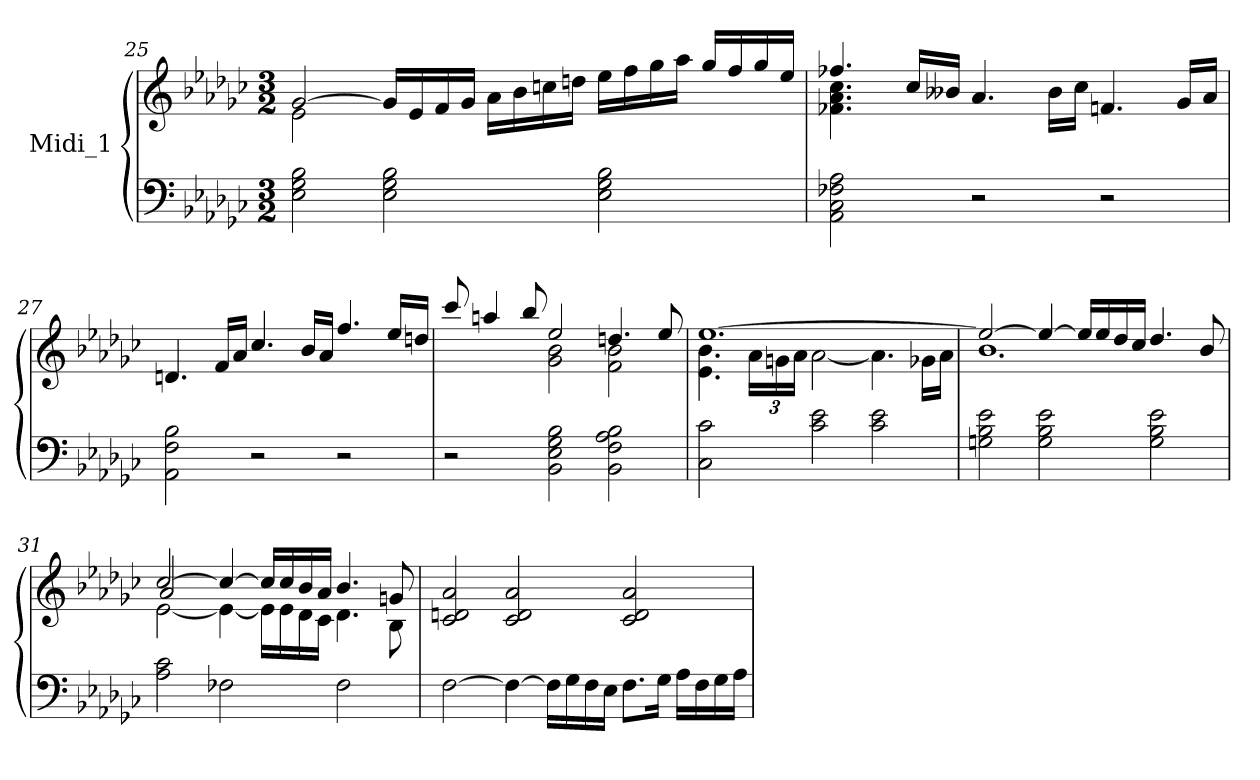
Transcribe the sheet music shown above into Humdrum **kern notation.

**kern	**kern
*part1	*part1
*staff2	*staff1
*I"Midi_1	*
*clefF4	*clefG2
*k[b-e-a-d-g-c-]	*k[b-e-a-d-g-c-]
*G-:	*G-:
*M3/2	*M3/2
=25	=25
*	*^
2E-\ 2G-\ 2B-\	[2g-/	2e-\
2E-\ 2G-\ 2B-\	16g-/LL]	2ryy
.	16e-/	.
.	16f/	.
.	16g-/JJ	.
.	16a-\LL	.
.	16b-\	.
.	16ccn\	.
.	16ddn\JJ	.
2E-\ 2G-\ 2B-\	16ee-\LL	2ryy
.	16ff\	.
.	16gg-\	.
.	16aa-\JJ	.
.	16gg-/LL	.
.	16ff/	.
.	16gg-/	.
.	16ee-/JJ	.
!!LO:LB:g=z	!!
=26	=26	=26
2AA-\ 2C-\ 2F-X\ 2A-\	4.ff-X/	4.f-X\ 4.a-\ 4.cc-\
.	16cc-/LL	8ryy
.	16b--X/JJ	.
2r	4.a-/	2ryy
.	16b--\LL	.
.	16cc-\JJ	.
2r	4.fn/	2ryy
.	16g-/LL	.
.	16a-/JJ	.
=27	=27	=27
2AA-\ 2F\ 2B-\	4.dn/	1.ryy
.	16f/LL	.
.	16a-/JJ	.
2r	4.cc-/	.
.	16b-/LL	.
.	16a-/JJ	.
2r	4.ff/	.
.	16ee-/LL	.
.	16ddn/JJ	.
=28	=28	=28
2r	8ccc-/	2ryy
.	4aan/	.
.	8bb-/	.
2BB-\ 2E-\ 2G-\ 2B-\	2ee-/	2g-\ 2b-\
2BB-\ 2F\ 2A-\ 2B-\	4.ddn/	2f\ 2b-\
.	8ee-/	.
!!LO:LB:g=z	!!
=29	=29	=29
2C-\ 2c-\	[1.ee-	4.e-\ 4.b-\
*	*	*Xbrackettup
.	.	24a-\LL
.	.	24gn\
.	.	24a-\JJ
2c-\ 2e-\	.	[2a-\
2c-\ 2e-\	.	4.a-\]
.	.	16g-X\LL
.	.	16a-\JJ
=30	=30	=30
2Gn\ 2B-\ 2e-\	2ee-/_	1.b-
2G\ 2B-\ 2e-\	4ee-/_	.
.	16ee-/LL]	.
.	16ee-/	.
.	16dd-/	.
.	16cc-/JJ	.
2G\ 2B-\ 2e-\	4.dd-/	.
.	8b-/	.
=31	=31	=31
*	*	*^
2A-\ 2c-\	[2cc-/	[2e-\	2a-/
2F-X\	4cc-/_	4e-\_	2ryy
.	16cc-/LL]	16e-\LL]	.
.	16cc-/	16e-\	.
.	16b-/	16d-\	.
.	16a-/JJ	16c-\JJ	.
2F-\	4.b-/	4.d-\	2ryy
.	8gn/	8B-\	.
!!LO:PB:g=z	!!	!!
=32	=32	=32	=32
[2F\	2c-/ 2dn/ 2a-/	1.ryy	1.ryy
4F\_	2c-/ 2d/ 2a-/	.	.
16F\LL]	.	.	.
16G-\	.	.	.
16F\	.	.	.
16E-\JJ	.	.	.
8.F\L	2c-/ 2d/ 2a-/	.	.
16G-\Jk	.	.	.
16A-\LL	.	.	.
16F\	.	.	.
16G-\	.	.	.
16A-\JJ	.	.	.
*	*v	*v	*v
=	=
*-	*-
